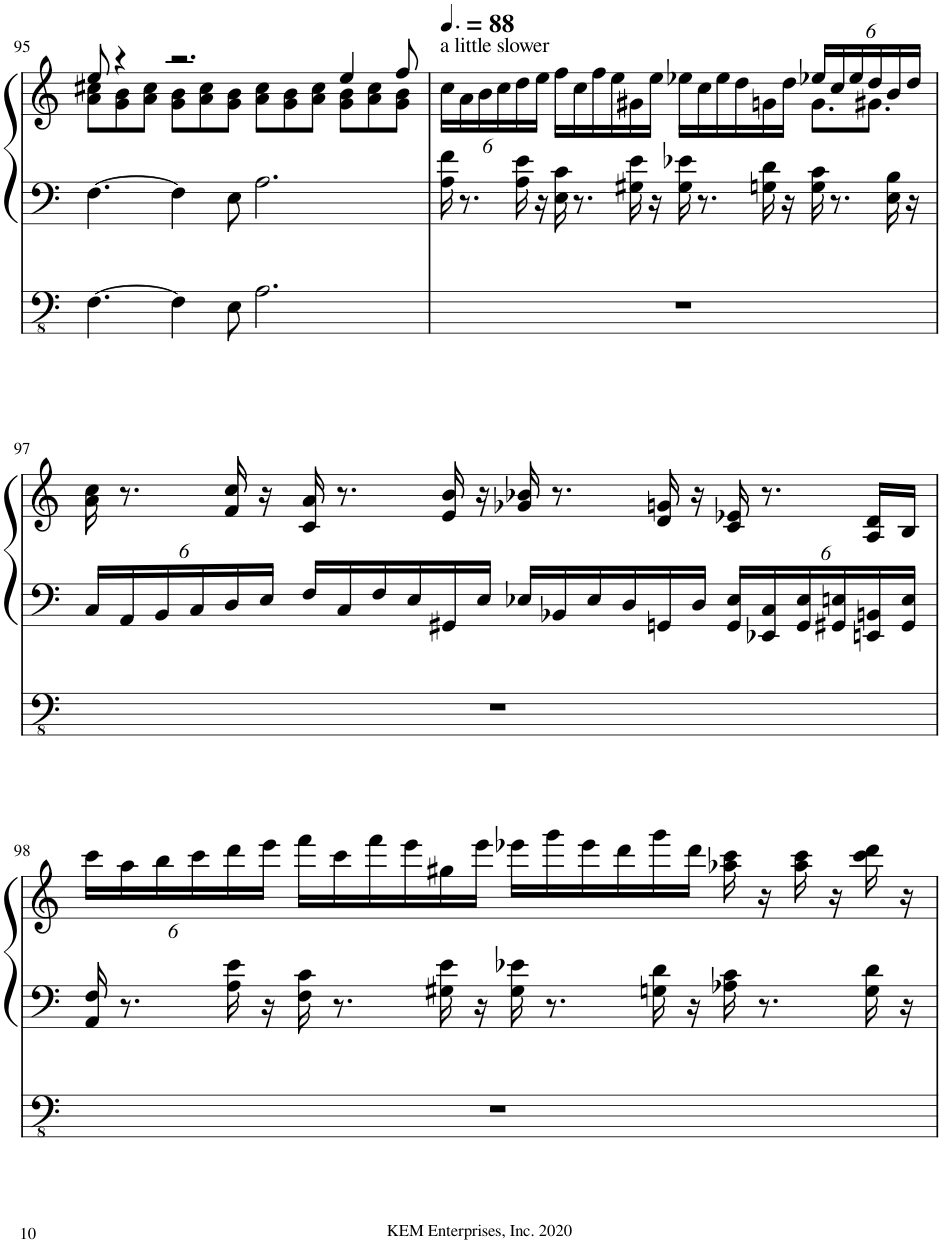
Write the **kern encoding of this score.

**kern	**kern	**kern
*part1	*part1	*part1
*staff3	*staff2	*staff1
*I"Pipe Organ	*	*
*I'Org.	*	*
!!LO:PB:g=z
*clefFv4	*clefF4	*clefG2
*k[]	*k[]	*k[]
*M12/8	*M12/8	*M12/8
=95	=95	=95
*	*	*^
[4.FF\	[4.F\	8ee/	8a\ 8cc#X\L
.	.	4r	8g\ 8b\
.	.	.	8a\ 8cc#\J
4FF\]	4F\]	2.r	8g\ 8b\L
.	.	.	8a\ 8cc#\
8EE\	8E\	.	8g\ 8b\J
2.AA\	2.A\	.	8a\ 8cc#\L
.	.	.	8g\ 8b\
.	.	.	8a\ 8cc#\J
.	.	4ee/	8g\ 8b\L
.	.	.	8a\ 8cc#\
.	.	8ff/	8g\ 8b\J
=96	=96	=96	=96
*	*	*MM132	*
!	!	!LO:TX:a:t=a little slower	!
1.r	16A\ 16f\	16cc\LL	8ryy
.	8.r	16a\	.
*	*	*v	*v
.	.	16b\
.	.	16cc\
.	16A\ 16e\	16dd\
.	16r	16ee\JJ
.	16E\ 16c\	16ff\LL
.	8.r	16cc\
.	.	16ff\
.	.	16ee\
.	16G#X\ 16e\	16g#X\
.	16r	16ee\JJ
.	16G#\ 16e-X\	16ee-X\LL
.	8.r	16cc\
.	.	16ee-\
.	.	16dd\
.	16Gn\ 16d\	16gn\
.	16r	16dd\JJ
*	*	*^
.	16G\ 16c\	16ee-X/LL	8.g\L
.	8.r	16cc/	.
.	.	16ee-/	.
.	.	16dd/	8.g#X\J
.	16E\ 16B\	16b/	.
.	16r	16dd/JJ	.
*	*	*v	*v
!!LO:LB:g=z
=97	=97	=97
1.r	16C/LL	16a\ 16cc\
.	16AA/	8.r
.	16BB/	.
.	16C/	.
.	16D/	16f/ 16cc/
.	16E/JJ	16r
.	16F/LL	16c/ 16a/
.	16C/	8.r
.	16F/	.
.	16E/	.
.	16GG#X/	16e/ 16b/
.	16E/JJ	16r
.	16E-X/LL	16g-X/ 16b-X/
.	16BB-X/	8.r
.	16E-/	.
.	16D/	.
.	16GGn/	16d/ 16gn/
.	16D/JJ	16r
.	16GG/ 16E-/LL	16c/ 16e-X/
.	16EE-X/ 16C/	8.r
.	16GG/ 16E-/	.
.	16GG#X/ 16En/	.
.	16EEn/ 16BBn/	16A/ 16d/LL
.	16GG#/ 16E/JJ	16B/JJ
!!LO:LB:g=z
=98	=98	=98
1.r	16AA/ 16F/	16ccc\LL
.	8.r	16aa\
.	.	16bb\
.	.	16ccc\
.	16A\ 16e\	16ddd\
.	16r	16eee\JJ
.	16F\ 16c\	16fff\LL
.	8.r	16ccc\
.	.	16fff\
.	.	16eee\
.	16G#X\ 16e\	16gg#X\
.	16r	16eee\JJ
.	16G#\ 16e-X\	16eee-X\LL
.	8.r	16ggg\
.	.	16eee-\
.	.	16ddd\
.	16Gn\ 16d\	16ggg\
.	16r	16ddd\JJ
.	16A-X\ 16c\	16aa-X\ 16ccc\
.	8.r	16r
.	.	16aa-\ 16ccc\
.	.	16r
.	16G\ 16d\	16ccc\ 16ddd\
.	16r	16r
=	=	=
*-	*-	*-
